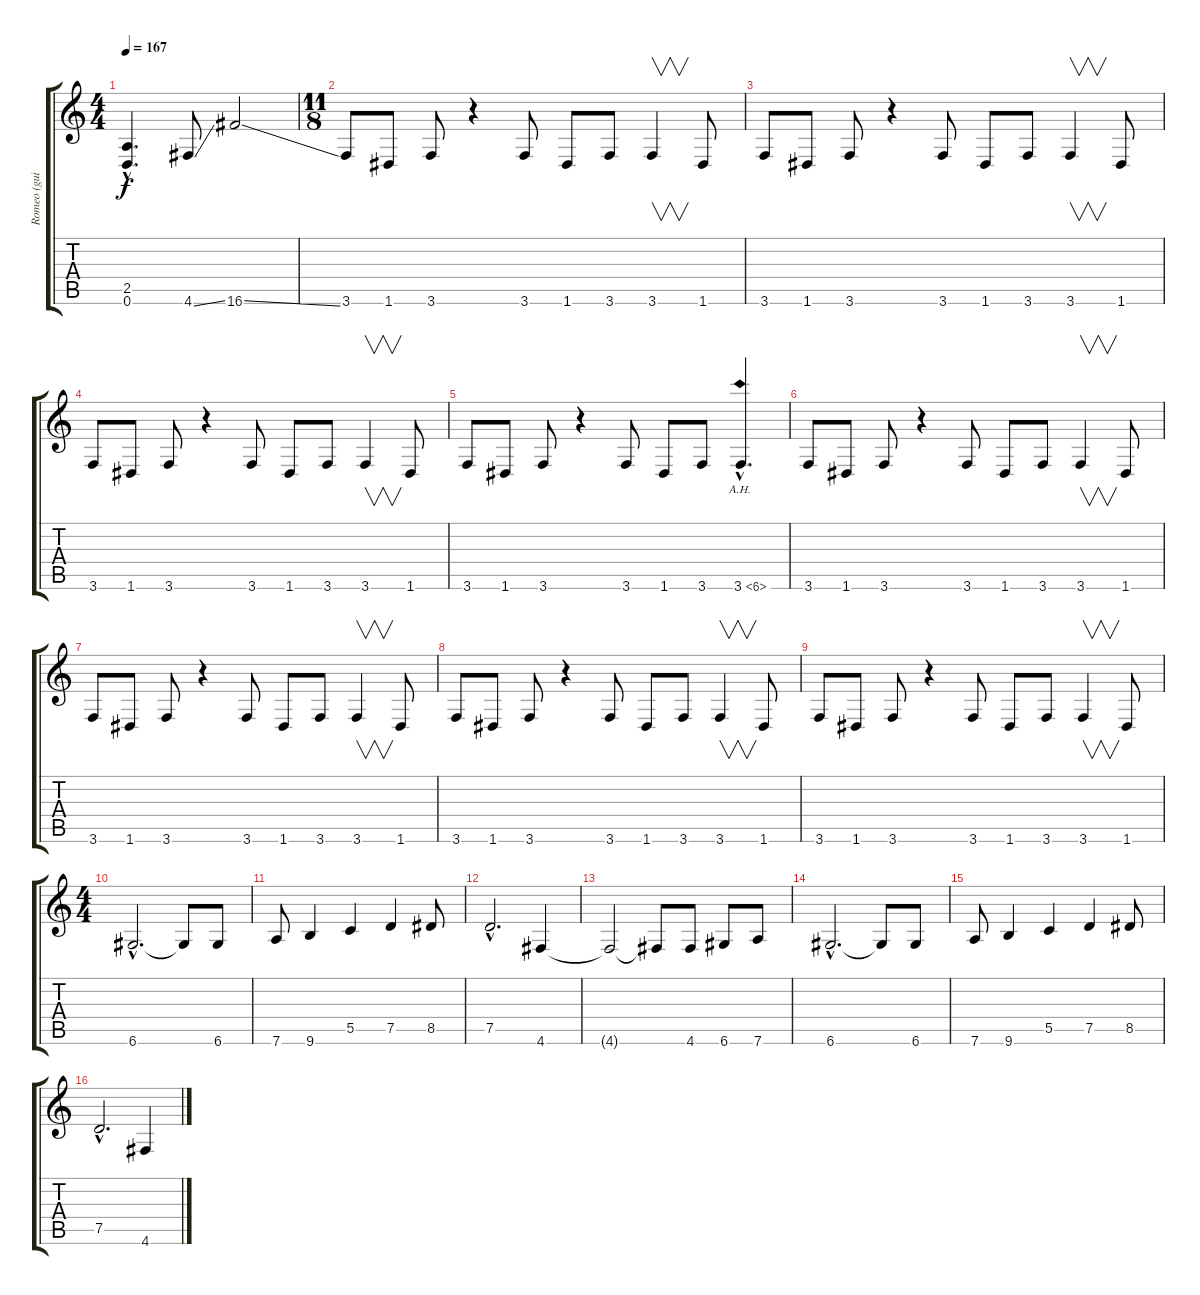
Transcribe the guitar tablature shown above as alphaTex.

\track ("Romeo (guitar I)" "Romeo (gui") {instrument distortionguitar}
\staff {score tabs}
\tuning (D4 A3 F3 C3 G2 D2) {hide}
\ts (4 4)
\tempo 167
\clef g2
\ks c
(2.5{hac t} 0.6{hac t}).4{d dy f} 4.6{ss}.8 16.6{ss}.2 |
\ts (11 8)
3.6.8 1.6.8 3.6.8 r.4 3.6.8 1.6.8 3.6.8 3.6.4{v} 1.6.8 |
3.6.8 1.6.8 3.6.8 r.4 3.6.8 1.6.8 3.6.8 3.6.4{v} 1.6.8 |
3.6.8 1.6.8 3.6.8 r.4 3.6.8 1.6.8 3.6.8 3.6.4{v} 1.6.8 |
3.6.8 1.6.8 3.6.8 r.4 3.6.8 1.6.8 3.6.8 3.6{ah 3 hac}.4{d} |
3.6.8 1.6.8 3.6.8 r.4 3.6.8 1.6.8 3.6.8 3.6.4{v} 1.6.8 |
3.6.8 1.6.8 3.6.8 r.4 3.6.8 1.6.8 3.6.8 3.6.4{v} 1.6.8 |
3.6.8 1.6.8 3.6.8 r.4 3.6.8 1.6.8 3.6.8 3.6.4{v} 1.6.8 |
3.6.8 1.6.8 3.6.8 r.4 3.6.8 1.6.8 3.6.8 3.6.4{v} 1.6.8 |
\ts (4 4)
6.6{hac}.2{d} 6.6{t}.8 6.6.8 |
7.6.8 9.6.4 5.5.4 7.5.4 8.5.8 |
7.5{hac}.2{d} 4.6.4 |
4.6{t}.2 4.6{t}.8 4.6.8 6.6.8 7.6.8 |
6.6{hac}.2{d} 6.6{t}.8 6.6.8 |
7.6.8 9.6.4 5.5.4 7.5.4 8.5.8 |
7.5{hac}.2{d} 4.6.4
